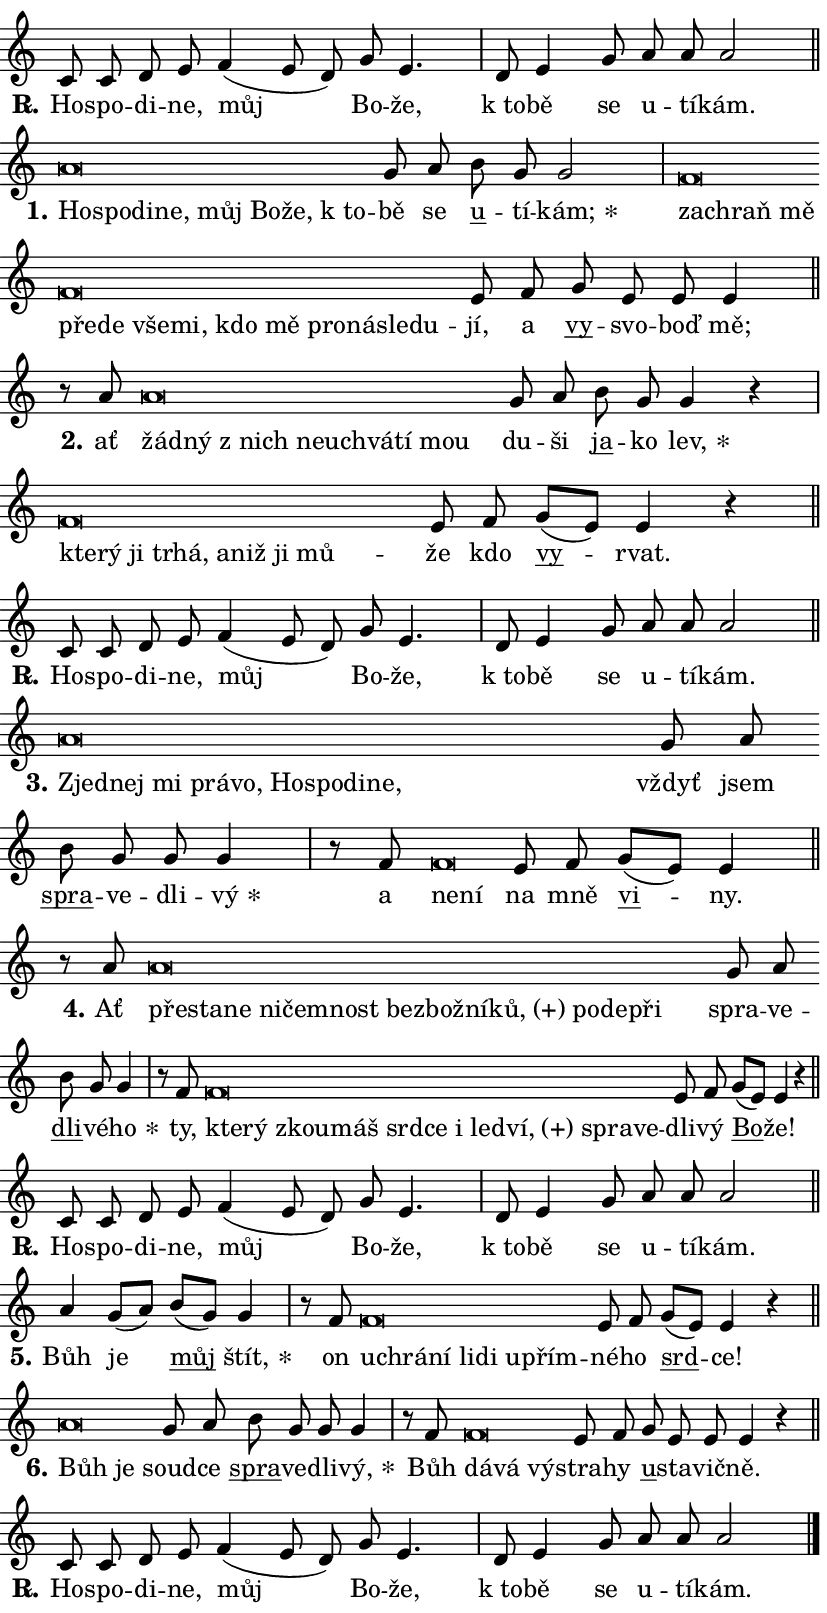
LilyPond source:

\version "2.24.0"
\header { tagline = "" }
\paper {
  indent = 0\cm
  top-margin = 0\cm
  right-margin = 0.13\cm % to fit lyric hyphens
  bottom-margin = 0\cm
  left-margin = 0\cm
  paper-width = 14\cm
  page-breaking = #ly:one-page-breaking
  system-system-spacing.basic-distance = #11
  score-system-spacing.basic-distance = #11
  ragged-last = ##f
}


%% Author: Thomas Morley
%% https://lists.gnu.org/archive/html/lilypond-user/2020-05/msg00002.html
#(define (line-position grob)
"Returns position of @var[grob} in current system:
   @code{'start}, if at first time-step
   @code{'end}, if at last time-step
   @code{'middle} otherwise
"
  (let* ((col (ly:item-get-column grob))
         (ln (ly:grob-object col 'left-neighbor))
         (rn (ly:grob-object col 'right-neighbor))
         (col-to-check-left (if (ly:grob? ln) ln col))
         (col-to-check-right (if (ly:grob? rn) rn col))
         (break-dir-left
           (and
             (ly:grob-property col-to-check-left 'non-musical #f)
             (ly:item-break-dir col-to-check-left)))
         (break-dir-right
           (and
             (ly:grob-property col-to-check-right 'non-musical #f)
             (ly:item-break-dir col-to-check-right))))
        (cond ((eqv? 1 break-dir-left) 'start)
              ((eqv? -1 break-dir-right) 'end)
              (else 'middle))))

#(define (tranparent-at-line-position vctor)
  (lambda (grob)
  "Relying on @code{line-position} select the relevant enry from @var{vctor}.
Used to determine transparency,"
    (case (line-position grob)
      ((end) (not (vector-ref vctor 0)))
      ((middle) (not (vector-ref vctor 1)))
      ((start) (not (vector-ref vctor 2))))))

noteHeadBreakVisibility =
#(define-music-function (break-visibility)(vector?)
"Makes @code{NoteHead}s transparent relying on @var{break-visibility}"
#{
  \override NoteHead.transparent =
    #(tranparent-at-line-position break-visibility)
#})

#(define delete-ledgers-for-transparent-note-heads
  (lambda (grob)
    "Reads whether a @code{NoteHead} is transparent.
If so this @code{NoteHead} is removed from @code{'note-heads} from
@var{grob}, which is supposed to be @code{LedgerLineSpanner}.
As a result ledgers are not printed for this @code{NoteHead}"
    (let* ((nhds-array (ly:grob-object grob 'note-heads))
           (nhds-list
             (if (ly:grob-array? nhds-array)
                 (ly:grob-array->list nhds-array)
                 '()))
           ;; Relies on the transparent-property being done before
           ;; Staff.LedgerLineSpanner.after-line-breaking is executed.
           ;; This is fragile ...
           (to-keep
             (remove
               (lambda (nhd)
                 (ly:grob-property nhd 'transparent #f))
               nhds-list)))
      ;; TODO find a better method to iterate over grob-arrays, similiar
      ;; to filter/remove etc for lists
      ;; For now rebuilt from scratch
      (set! (ly:grob-object grob 'note-heads)  '())
      (for-each
        (lambda (nhd)
          (ly:pointer-group-interface::add-grob grob 'note-heads nhd))
        to-keep))))

squashNotes = {
  \override NoteHead.X-extent = #'(-0.2 . 0.2)
  \override NoteHead.Y-extent = #'(-0.75 . 0)
  \override NoteHead.stencil =
    #(lambda (grob)
       (let ((pos (ly:grob-property grob 'staff-position)))
         (begin
           (if (< pos -7) (display "ERROR: Lower brevis then expected\n") (display ""))
           (if (<= pos -6) ly:text-interface::print ly:note-head::print))))
}
unSquashNotes = {
  \revert NoteHead.X-extent
  \revert NoteHead.Y-extent
  \revert NoteHead.stencil
}

hideNotes = \noteHeadBreakVisibility #begin-of-line-visible
unHideNotes = \noteHeadBreakVisibility #all-visible

% work-around for resetting accidentals
% https://lilypond.org/doc/v2.23/Documentation/notation/displaying-rhythms#unmetered-music
cadenzaMeasure = {
  \cadenzaOff
  \partial 1024 s1024
  \cadenzaOn
}

#(define-markup-command (accent layout props text) (markup?)
  "Underline accented syllable"
  (interpret-markup layout props
    #{\markup \override #'(offset . 4.3) \underline { #text }#}))

responsum = \markup \concat {
  "R" \hspace #-1.05 \path #0.1 #'((moveto 0 0.07) (lineto 0.9 0.8)) \hspace #0.05 "."
}

spaceSize = #0.6828661417322834 % exact space size for TeX Gyre Schola

\layout {
  \context {
    \Staff
    \remove "Time_signature_engraver"
    \override LedgerLineSpanner.after-line-breaking = #delete-ledgers-for-transparent-note-heads
  }
  \context {
    \Lyrics {
      \override LyricSpace.minimum-distance = \spaceSize
      \override LyricText.font-name = #"TeX Gyre Schola"
      \override LyricText.font-size = 1
      \override StanzaNumber.font-name = #"TeX Gyre Schola Bold"
      \override StanzaNumber.font-size = 1
    }
  }
  \context {
    \Score 
    \override NoteHead.text =
      #(lambda (grob) 
        (let ((pos (ly:grob-property grob 'staff-position)))
          #{\markup {
            \combine
              \halign #-0.55 \raise #(if (= pos -6) 0 0.5) \override #'(thickness . 2) \draw-line #'(3.2 . 0)
              \musicglyph "noteheads.sM1"
          }#}))
  }
}

% magnetic-lyrics.ily
%
%   written by
%     Jean Abou Samra <jean@abou-samra.fr>
%     Werner Lemberg <wl@gnu.org>
%
%   adapted by
%     Jiri Hon <jiri.hon@gmail.com>
%
% Version 2022-Apr-15

% https://www.mail-archive.com/lilypond-user@gnu.org/msg149350.html

#(define (Left_hyphen_pointer_engraver context)
   "Collect syllable-hyphen-syllable occurrences in lyrics and store
them in properties.  This engraver only looks to the left.  For
example, if the lyrics input is @code{foo -- bar}, it does the
following.

@itemize @bullet
@item
Set the @code{text} property of the @code{LyricHyphen} grob between
@q{foo} and @q{bar} to @code{foo}.

@item
Set the @code{left-hyphen} property of the @code{LyricText} grob with
text @q{foo} to the @code{LyricHyphen} grob between @q{foo} and
@q{bar}.
@end itemize

Use this auxiliary engraver in combination with the
@code{lyric-@/text::@/apply-@/magnetic-@/offset!} hook."
   (let ((hyphen #f)
         (text #f))
     (make-engraver
      (acknowledgers
       ((lyric-syllable-interface engraver grob source-engraver)
        (set! text grob)))
      (end-acknowledgers
       ((lyric-hyphen-interface engraver grob source-engraver)
        ;(when (not (grob::has-interface grob 'lyric-space-interface))
          (set! hyphen grob)));)
      ((stop-translation-timestep engraver)
       (when (and text hyphen)
         (ly:grob-set-object! text 'left-hyphen hyphen))
       (set! text #f)
       (set! hyphen #f)))))

#(define (lyric-text::apply-magnetic-offset! grob)
   "If the space between two syllables is less than the value in
property @code{LyricText@/.details@/.squash-threshold}, move the right
syllable to the left so that it gets concatenated with the left
syllable.

Use this function as a hook for
@code{LyricText@/.after-@/line-@/breaking} if the
@code{Left_@/hyphen_@/pointer_@/engraver} is active."
   (let ((hyphen (ly:grob-object grob 'left-hyphen #f)))
     (when hyphen
       (let ((left-text (ly:spanner-bound hyphen LEFT)))
         (when (grob::has-interface left-text 'lyric-syllable-interface)
           (let* ((common (ly:grob-common-refpoint grob left-text X))
                  (this-x-ext (ly:grob-extent grob common X))
                  (left-x-ext
                   (begin
                     ;; Trigger magnetism for left-text.
                     (ly:grob-property left-text 'after-line-breaking)
                     (ly:grob-extent left-text common X)))
                  ;; `delta` is the gap width between two syllables.
                  (delta (- (interval-start this-x-ext)
                            (interval-end left-x-ext)))
                  (details (ly:grob-property grob 'details))
                  (threshold (assoc-get 'squash-threshold details 0.2)))
             (when (< delta threshold)
               (let* (;; We have to manipulate the input text so that
                      ;; ligatures crossing syllable boundaries are not
                      ;; disabled.  For languages based on the Latin
                      ;; script this is essentially a beautification.
                      ;; However, for non-Western scripts it can be a
                      ;; necessity.
                      (lt (ly:grob-property left-text 'text))
                      (rt (ly:grob-property grob 'text))
                      (is-space (grob::has-interface hyphen 'lyric-space-interface))
                      (space (if is-space " " ""))
                      (extra-delta (if is-space spaceSize 0))
                      ;; Append new syllable.
                      (ltrt-space (if (and (string? lt) (string? rt))
                                (string-append lt space rt)
                                (make-concat-markup (list lt space rt))))
                      ;; Right-align `ltrt` to the right side.
                      (ltrt-space-markup (grob-interpret-markup
                               grob
                               (make-translate-markup
                                (cons (interval-length this-x-ext) 0)
                                (make-right-align-markup ltrt-space)))))
                 (begin
                   ;; Don't print `left-text`.
                   (ly:grob-set-property! left-text 'stencil #f)
                   ;; Set text and stencil (which holds all collected
                   ;; syllables so far) and shift it to the left.
                   (ly:grob-set-property! grob 'text ltrt-space)
                   (ly:grob-set-property! grob 'stencil ltrt-space-markup)
                   (ly:grob-translate-axis! grob (- (- delta extra-delta)) X))))))))))


#(define (lyric-hyphen::displace-bounds-first grob)
   ;; Make very sure this callback isn't triggered too early.
   (let ((left (ly:spanner-bound grob LEFT))
         (right (ly:spanner-bound grob RIGHT)))
     (ly:grob-property left 'after-line-breaking)
     (ly:grob-property right 'after-line-breaking)
     (ly:lyric-hyphen::print grob)))

squashThreshold = #0.4

\layout {
  \context {
    \Lyrics
    \consists #Left_hyphen_pointer_engraver
    \override LyricText.after-line-breaking =
      #lyric-text::apply-magnetic-offset!
    \override LyricHyphen.stencil = #lyric-hyphen::displace-bounds-first
    \override LyricText.details.squash-threshold = \squashThreshold
    \override LyricHyphen.minimum-distance = 0
    \override LyricHyphen.minimum-length = \squashThreshold
  }
}

squashText = \override LyricText.details.squash-threshold = 9999
unSquashText = \override LyricText.details.squash-threshold = \squashThreshold

leftText = \override LyricText.self-alignment-X = #LEFT
unLeftText = \revert LyricText.self-alignment-X

starOffset = #(lambda (grob) 
                (let ((x_offset (ly:self-alignment-interface::aligned-on-x-parent grob)))
                  (if (= x_offset 0) 0 (+ x_offset 1.2))))

star = #(define-music-function (syllable)(string?)
"Append star separator at the end of a syllable"
#{
  \once \override LyricText.X-offset = #starOffset
  \lyricmode { \markup {
    #syllable
    \override #'((font-name . "TeX Gyre Schola Bold")) \hspace #0.2 \lower #0.65 \larger "*"
  } }
#})

starAccent = #(define-music-function (syllable)(string?)
"Append star separator at the end of a syllable and make accent"
#{
  \once \override LyricText.X-offset = #starOffset
  \lyricmode { \markup {
    \accent #syllable
    \override #'((font-name . "TeX Gyre Schola Bold")) \hspace #0.2 \lower #0.65 \larger "*"
  } }
#})

breath = #(define-music-function (syllable)(string?)
"Append breathing indicator at the end of a syllable"
#{
  \lyricmode { \markup { #syllable "+" } }
#})

optionalBreath = #(define-music-function (syllable)(string?)
"Append optional breathing indicator at the end of a syllable"
#{
  \lyricmode { \markup { #syllable "(+)" } }
#})


\score {
    <<
        \new Voice = "melody" { \cadenzaOn \key c \major \relative { c'8 c d e f4( e8 d)] g e4. \cadenzaMeasure \bar "|" d8 e4 g8 a a a2 \cadenzaMeasure \bar "||" \break } }
        \new Lyrics \lyricsto "melody" { \lyricmode { \set stanza = \responsum
Ho -- spo -- di -- ne, můj Bo -- že, "k to" -- bě se u -- tí -- kám. } }
    >>
    \layout {}
}

\score {
    <<
        \new Voice = "melody" { \cadenzaOn \key c \major \relative { \squashNotes a'\breve*1/16 \hideNotes \breve*1/16 \bar "" \breve*1/16 \bar "" \breve*1/16 \bar "" \breve*1/16 \bar "" \breve*1/16 \bar "" \breve*1/16 \breve*1/16 \bar "" \unHideNotes \unSquashNotes g8 a \bar "" b g g2 \cadenzaMeasure \bar "|" \squashNotes f\breve*1/16 \hideNotes \breve*1/16 \bar "" \breve*1/16 \bar "" \breve*1/16 \bar "" \breve*1/16 \bar "" \breve*1/16 \bar "" \breve*1/16 \bar "" \breve*1/16 \bar "" \breve*1/16 \bar "" \breve*1/16 \bar "" \breve*1/16 \bar "" \breve*1/16 \breve*1/16 \bar "" \unHideNotes \unSquashNotes e8 f \bar "" g e e e4 \cadenzaMeasure \bar "||" \break } }
        \new Lyrics \lyricsto "melody" { \lyricmode { \set stanza = "1."
\leftText Ho -- \squashText spo -- di -- ne, můj Bo -- že, "k to" -- \unLeftText \unSquashText bě se \markup \accent u -- tí -- \star kám; \leftText za -- \squashText chraň mě pře -- de vše -- mi, kdo mě pro -- ná -- sle -- du -- \unLeftText \unSquashText jí, a \markup \accent vy -- svo -- boď mě; } }
    >>
    \layout {}
}

\score {
    <<
        \new Voice = "melody" { \cadenzaOn \key c \major \relative { r8 a' \squashNotes a\breve*1/16 \hideNotes \breve*1/16 \bar "" \breve*1/16 \bar "" \breve*1/16 \bar "" \breve*1/16 \bar "" \breve*1/16 \bar "" \breve*1/16 \breve*1/16 \bar "" \unHideNotes \unSquashNotes g8 a \bar "" b g g4 r \cadenzaMeasure \bar "|" \squashNotes f\breve*1/16 \hideNotes \breve*1/16 \bar "" \breve*1/16 \bar "" \breve*1/16 \bar "" \breve*1/16 \bar "" \breve*1/16 \bar "" \breve*1/16 \bar "" \breve*1/16 \breve*1/16 \bar "" \unHideNotes \unSquashNotes e8 f \bar "" g[( e)] e4 r \cadenzaMeasure \bar "||" \break } }
        \new Lyrics \lyricsto "melody" { \lyricmode { \set stanza = "2."
ať \leftText žád -- \squashText ný "z nich" ne -- u -- chvá -- tí mou \unLeftText \unSquashText du -- ši \markup \accent ja -- ko \star lev, \leftText kte -- \squashText rý ji tr -- há, a -- niž ji mů -- \unLeftText \unSquashText že kdo \markup \accent vy -- rvat. } }
    >>
    \layout {}
}

\score {
    <<
        \new Voice = "melody" { \cadenzaOn \key c \major \relative { c'8 c d e f4( e8 d)] g e4. \cadenzaMeasure \bar "|" d8 e4 g8 a a a2 \cadenzaMeasure \bar "||" \break } }
        \new Lyrics \lyricsto "melody" { \lyricmode { \set stanza = \responsum
Ho -- spo -- di -- ne, můj Bo -- že, "k to" -- bě se u -- tí -- kám. } }
    >>
    \layout {}
}

\score {
    <<
        \new Voice = "melody" { \cadenzaOn \key c \major \relative { \squashNotes a'\breve*1/16 \hideNotes \breve*1/16 \bar "" \breve*1/16 \bar "" \breve*1/16 \bar "" \breve*1/16 \bar "" \breve*1/16 \bar "" \breve*1/16 \bar "" \breve*1/16 \breve*1/16 \bar "" \unHideNotes \unSquashNotes g8 a \bar "" b g g g4 \cadenzaMeasure \bar "|" r8 f \squashNotes f\breve*1/16 \hideNotes \breve*1/16 \bar "" \unHideNotes \unSquashNotes e8 f \bar "" g[( e)] e4 \cadenzaMeasure \bar "||" \break } }
        \new Lyrics \lyricsto "melody" { \lyricmode { \set stanza = "3."
\leftText Zjed -- \squashText nej mi prá -- vo, Ho -- spo -- di -- ne, \unLeftText \unSquashText vždyť jsem \markup \accent spra -- ve -- dli -- \star vý a \leftText ne -- \squashText ní \unLeftText \unSquashText na mně \markup \accent vi -- ny. } }
    >>
    \layout {}
}

\score {
    <<
        \new Voice = "melody" { \cadenzaOn \key c \major \relative { r8 a' \squashNotes a\breve*1/16 \hideNotes \breve*1/16 \bar "" \breve*1/16 \bar "" \breve*1/16 \bar "" \breve*1/16 \bar "" \breve*1/16 \bar "" \breve*1/16 \bar "" \breve*1/16 \bar "" \breve*1/16 \bar "" \breve*1/16 \bar "" \breve*1/16 \bar "" \breve*1/16 \breve*1/16 \bar "" \unHideNotes \unSquashNotes g8 a \bar "" b g g4 \cadenzaMeasure \bar "|" r8 f \squashNotes f\breve*1/16 \hideNotes \breve*1/16 \bar "" \breve*1/16 \bar "" \breve*1/16 \bar "" \breve*1/16 \bar "" \breve*1/16 \bar "" \breve*1/16 \bar "" \breve*1/16 \bar "" \breve*1/16 \bar "" \breve*1/16 \breve*1/16 \bar "" \unHideNotes \unSquashNotes e8 f \bar "" g[( e)] e4 r \cadenzaMeasure \bar "||" \break } }
        \new Lyrics \lyricsto "melody" { \lyricmode { \set stanza = "4."
Ať \leftText pře -- \squashText sta -- ne ni -- čem -- nost bez -- bož -- ní -- \optionalBreath ků, po -- de -- při \unLeftText \unSquashText spra -- ve -- \markup \accent dli -- vé -- \star ho ty, \leftText kte -- \squashText rý zkou -- máš srd -- ce i led -- \optionalBreath ví, spra -- ve -- \unLeftText \unSquashText dli -- vý \markup \accent Bo -- že! } }
    >>
    \layout {}
}

\score {
    <<
        \new Voice = "melody" { \cadenzaOn \key c \major \relative { c'8 c d e f4( e8 d)] g e4. \cadenzaMeasure \bar "|" d8 e4 g8 a a a2 \cadenzaMeasure \bar "||" \break } }
        \new Lyrics \lyricsto "melody" { \lyricmode { \set stanza = \responsum
Ho -- spo -- di -- ne, můj Bo -- že, "k to" -- bě se u -- tí -- kám. } }
    >>
    \layout {}
}

\score {
    <<
        \new Voice = "melody" { \cadenzaOn \key c \major \relative { a'4 g8[( a)] \bar "" b[( g)] g4 \cadenzaMeasure \bar "|" r8 f \squashNotes f\breve*1/16 \hideNotes \breve*1/16 \bar "" \breve*1/16 \bar "" \breve*1/16 \bar "" \breve*1/16 \bar "" \breve*1/16 \breve*1/16 \bar "" \unHideNotes \unSquashNotes e8 f \bar "" g[( e)] e4 r \cadenzaMeasure \bar "||" \break } }
        \new Lyrics \lyricsto "melody" { \lyricmode { \set stanza = "5."
Bůh je \markup \accent můj \star štít, on \leftText u -- \squashText chrá -- ní li -- di u -- přím -- \unLeftText \unSquashText né -- ho \markup \accent srd -- ce! } }
    >>
    \layout {}
}

\score {
    <<
        \new Voice = "melody" { \cadenzaOn \key c \major \relative { \squashNotes a'\breve*1/16 \hideNotes \breve*1/16 \bar "" \unHideNotes \unSquashNotes g8 a \bar "" b g g g4 \cadenzaMeasure \bar "|" r8 f \squashNotes f\breve*1/16 \hideNotes \breve*1/16 \breve*1/16 \bar "" \unHideNotes \unSquashNotes e8 f \bar "" g e e e4 r \cadenzaMeasure \bar "||" \break } }
        \new Lyrics \lyricsto "melody" { \lyricmode { \set stanza = "6."
\leftText Bůh \squashText je \unLeftText \unSquashText soud -- ce \markup \accent spra -- ve -- dli -- \star vý, Bůh \leftText dá -- \squashText vá vý -- \unLeftText \unSquashText stra -- hy \markup \accent u -- sta -- vič -- ně. } }
    >>
    \layout {}
}

\score {
    <<
        \new Voice = "melody" { \cadenzaOn \key c \major \relative { c'8 c d e f4( e8 d)] g e4. \cadenzaMeasure \bar "|" d8 e4 g8 a a a2 \cadenzaMeasure \bar "||" \break } \bar "|." }
        \new Lyrics \lyricsto "melody" { \lyricmode { \set stanza = \responsum
Ho -- spo -- di -- ne, můj Bo -- že, "k to" -- bě se u -- tí -- kám. } }
    >>
    \layout {}
}
